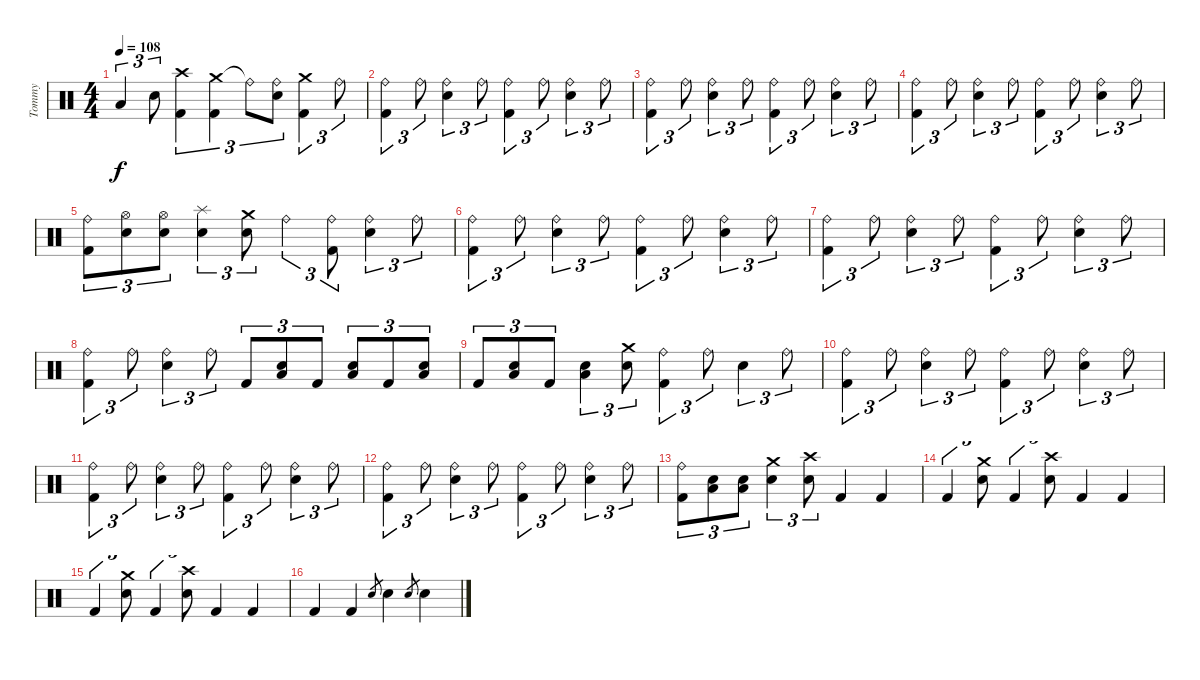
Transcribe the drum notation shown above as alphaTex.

\track ("Tommy" "Tommy") {instrument percussion}
\staff {score}
\articulation defaults
\ts (4 4)
\tempo 108
\clef neutral
\ks c "Low Floor Tom (hit)".4{tu (3 2) dy f} "Electric Snare (hit)".8{tu (3 2)}
("Crash high (hit)" "Kick (hit) 2").4{tu (3 2)} ("Crash medium (hit)" "Kick (hit) 2").4{tu (3 2)} "Ride (bell)"{t}.8{tu (3 2)} ("Ride (bell)" "Electric Snare (hit)").8{tu (3 2)} ("Crash medium (hit)" "Kick (hit) 2").4{tu (3 2)} "Ride (bell)".8{tu (3 2)} |
("Ride (bell)" "Kick (hit) 2").4{tu (3 2)} "Ride (bell)".8{tu (3 2)} ("Ride (bell)" "Electric Snare (hit)").4{tu (3 2)} "Ride (bell)".8{tu (3 2)} ("Ride (bell)" "Kick (hit) 2").4{tu (3 2)} "Ride (bell)".8{tu (3 2)} ("Ride (bell)" "Electric Snare (hit)").4{tu (3 2)} "Ride (bell)".8{tu (3 2)} |
("Ride (bell)" "Kick (hit) 2").4{tu (3 2)} "Ride (bell)".8{tu (3 2)} ("Ride (bell)" "Electric Snare (hit)").4{tu (3 2)} "Ride (bell)".8{tu (3 2)} ("Ride (bell)" "Kick (hit) 2").4{tu (3 2)} "Ride (bell)".8{tu (3 2)} ("Ride (bell)" "Electric Snare (hit)").4{tu (3 2)} "Ride (bell)".8{tu (3 2)} |
("Ride (bell)" "Kick (hit) 2").4{tu (3 2)} "Ride (bell)".8{tu (3 2)} ("Ride (bell)" "Electric Snare (hit)").4{tu (3 2)} "Ride (bell)".8{tu (3 2)} ("Ride (bell)" "Kick (hit) 2").4{tu (3 2)} "Ride (bell)".8{tu (3 2)} ("Ride (bell)" "Electric Snare (hit)").4{tu (3 2)} "Ride (bell)".8{tu (3 2)} |
("Ride (bell)" "Kick (hit) 2").8{tu (3 2)} ("Hi-Hat (open)" "Electric Snare (hit)").8{tu (3 2)} ("Hi-Hat (open)" "Electric Snare (hit)").8{tu (3 2)} ("Splash (hit)" "Electric Snare (hit)").4{tu (3 2)} ("Crash medium (hit)" "Electric Snare (hit)").8{tu (3 2)} "Ride (bell)".4{tu (3 2)} ("Ride (bell)" "Kick (hit) 2").8{tu (3 2)} ("Ride (bell)" "Electric Snare (hit)").4{tu (3 2)} "Ride (bell)".8{tu (3 2)} |
("Ride (bell)" "Kick (hit) 2").4{tu (3 2)} "Ride (bell)".8{tu (3 2)} ("Ride (bell)" "Electric Snare (hit)").4{tu (3 2)} "Ride (bell)".8{tu (3 2)} ("Ride (bell)" "Kick (hit) 2").4{tu (3 2)} "Ride (bell)".8{tu (3 2)} ("Ride (bell)" "Electric Snare (hit)").4{tu (3 2)} "Ride (bell)".8{tu (3 2)} |
("Ride (bell)" "Kick (hit) 2").4{tu (3 2)} "Ride (bell)".8{tu (3 2)} ("Ride (bell)" "Electric Snare (hit)").4{tu (3 2)} "Ride (bell)".8{tu (3 2)} ("Ride (bell)" "Kick (hit) 2").4{tu (3 2)} "Ride (bell)".8{tu (3 2)} ("Ride (bell)" "Electric Snare (hit)").4{tu (3 2)} "Ride (bell)".8{tu (3 2)} |
("Ride (bell)" "Kick (hit) 2").4{tu (3 2)} "Ride (bell)".8{tu (3 2)} ("Ride (bell)" "Electric Snare (hit)").4{tu (3 2)} "Ride (bell)".8{tu (3 2)} "Kick (hit) 2".8{tu (3 2)} ("Low Floor Tom (hit)" "Electric Snare (hit)").8{tu (3 2)} "Kick (hit) 2".8{tu (3 2)} ("Low Floor Tom (hit)" "Electric Snare (hit)").8{tu (3 2)} "Kick (hit) 2".8{tu (3 2)} ("Low Floor Tom (hit)" "Electric Snare (hit)").8{tu (3 2)} |
"Kick (hit) 2".8{tu (3 2)} ("Low Floor Tom (hit)" "Electric Snare (hit)").8{tu (3 2)} "Kick (hit) 2".8{tu (3 2)} ("Low Floor Tom (hit)" "Electric Snare (hit)").4{tu (3 2)} ("Crash medium (hit)" "Electric Snare (hit)").8{tu (3 2)} ("Ride (bell)" "Kick (hit) 2").4{tu (3 2)} "Ride (bell)".8{tu (3 2)} "Electric Snare (hit)".4{tu (3 2)} "Ride (bell)".8{tu (3 2)} |
("Ride (bell)" "Kick (hit) 2").4{tu (3 2)} "Ride (bell)".8{tu (3 2)} ("Ride (bell)" "Electric Snare (hit)").4{tu (3 2)} "Ride (bell)".8{tu (3 2)} ("Ride (bell)" "Kick (hit) 2").4{tu (3 2)} "Ride (bell)".8{tu (3 2)} ("Ride (bell)" "Electric Snare (hit)").4{tu (3 2)} "Ride (bell)".8{tu (3 2)} |
("Ride (bell)" "Kick (hit) 2").4{tu (3 2)} "Ride (bell)".8{tu (3 2)} ("Ride (bell)" "Electric Snare (hit)").4{tu (3 2)} "Ride (bell)".8{tu (3 2)} ("Ride (bell)" "Kick (hit) 2").4{tu (3 2)} "Ride (bell)".8{tu (3 2)} ("Ride (bell)" "Electric Snare (hit)").4{tu (3 2)} "Ride (bell)".8{tu (3 2)} |
("Ride (bell)" "Kick (hit) 2").4{tu (3 2)} "Ride (bell)".8{tu (3 2)} ("Ride (bell)" "Electric Snare (hit)").4{tu (3 2)} "Ride (bell)".8{tu (3 2)} ("Ride (bell)" "Kick (hit) 2").4{tu (3 2)} "Ride (bell)".8{tu (3 2)} ("Ride (bell)" "Electric Snare (hit)").4{tu (3 2)} "Ride (bell)".8{tu (3 2)} |
("Ride (bell)" "Kick (hit) 2").8{tu (3 2)} ("Low Floor Tom (hit)" "Electric Snare (hit)").8{tu (3 2)} ("Low Floor Tom (hit)" "Electric Snare (hit)").8{tu (3 2)} ("Crash medium (hit)" "Electric Snare (hit)").4{tu (3 2)} ("Crash high (hit)" "Electric Snare (hit)").8{tu (3 2)} "Kick (hit) 2".4 "Kick (hit) 2".4 |
"Kick (hit) 2".4{tu (3 2)} ("Crash medium (hit)" "Electric Snare (hit)").8{tu (3 2)} "Kick (hit) 2".4{tu (3 2)} ("Crash high (hit)" "Electric Snare (hit)").8{tu (3 2)} "Kick (hit) 2".4 "Kick (hit) 2".4 |
"Kick (hit) 2".4{tu (3 2)} ("Crash medium (hit)" "Electric Snare (hit)").8{tu (3 2)} "Kick (hit) 2".4{tu (3 2)} ("Crash high (hit)" "Electric Snare (hit)").8{tu (3 2)} "Kick (hit) 2".4 "Kick (hit) 2".4 |
"Kick (hit) 2".4 "Kick (hit) 2".4 "Electric Snare (hit)".8{gr} "Electric Snare (hit)".4 "Electric Snare (hit)".8{gr} "Electric Snare (hit)".4
